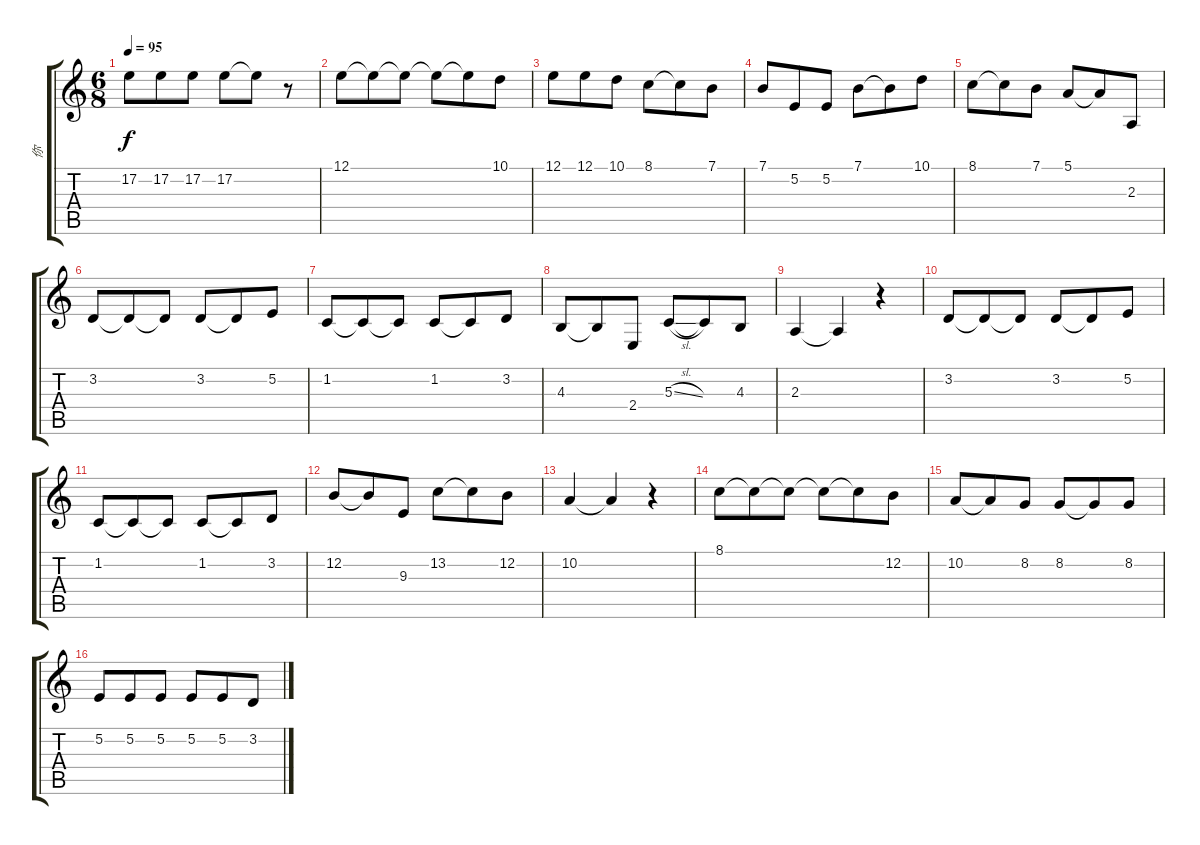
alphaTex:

\track ("你" "你") {instrument pad4choir}
\staff {score tabs}
\tuning (E4 B3 G3 D3 A2 E2) {hide}
\ts (6 8)
\tempo 95
\clef g2
\ks c
17.2.8{dy f} 17.2.8 17.2.8 17.2.8 17.2{t}.8 r.8 |
12.1.8 12.1{t}.8 12.1{t}.8 12.1{t}.8 12.1{t}.8 10.1.8 |
12.1.8 12.1.8 10.1.8 8.1.8 8.1{t}.8 7.1.8 |
7.1.8 5.2.8 5.2.8 7.1.8 7.1{t}.8 10.1.8 |
8.1.8 8.1{t}.8 7.1.8 5.1.8 5.1{t}.8 2.3.8 |
3.2.8 3.2{t}.8 3.2{t}.8 3.2.8 3.2{t}.8 5.2.8 |
1.2.8 1.2{t}.8 1.2{t}.8 1.2.8 1.2{t}.8 3.2.8 |
4.3.8 4.3{t}.8 2.4.8 5.3{sl}.8 5.3{t}.8 4.3.8 |
2.3.4 2.3{t}.4 r.4 |
3.2.8 3.2{t}.8 3.2{t}.8 3.2.8 3.2{t}.8 5.2.8 |
1.2.8 1.2{t}.8 1.2{t}.8 1.2.8 1.2{t}.8 3.2.8 |
12.2.8 12.2{t}.8 9.3.8 13.2.8 13.2{t}.8 12.2.8 |
10.2.4 10.2{t}.4 r.4 |
8.1.8 8.1{t}.8 8.1{t}.8 8.1{t}.8 8.1{t}.8 12.2.8 |
10.2.8 10.2{t}.8 8.2.8 8.2.8 8.2{t}.8 8.2.8 |
5.2.8 5.2.8 5.2.8 5.2.8 5.2.8 3.2.8
